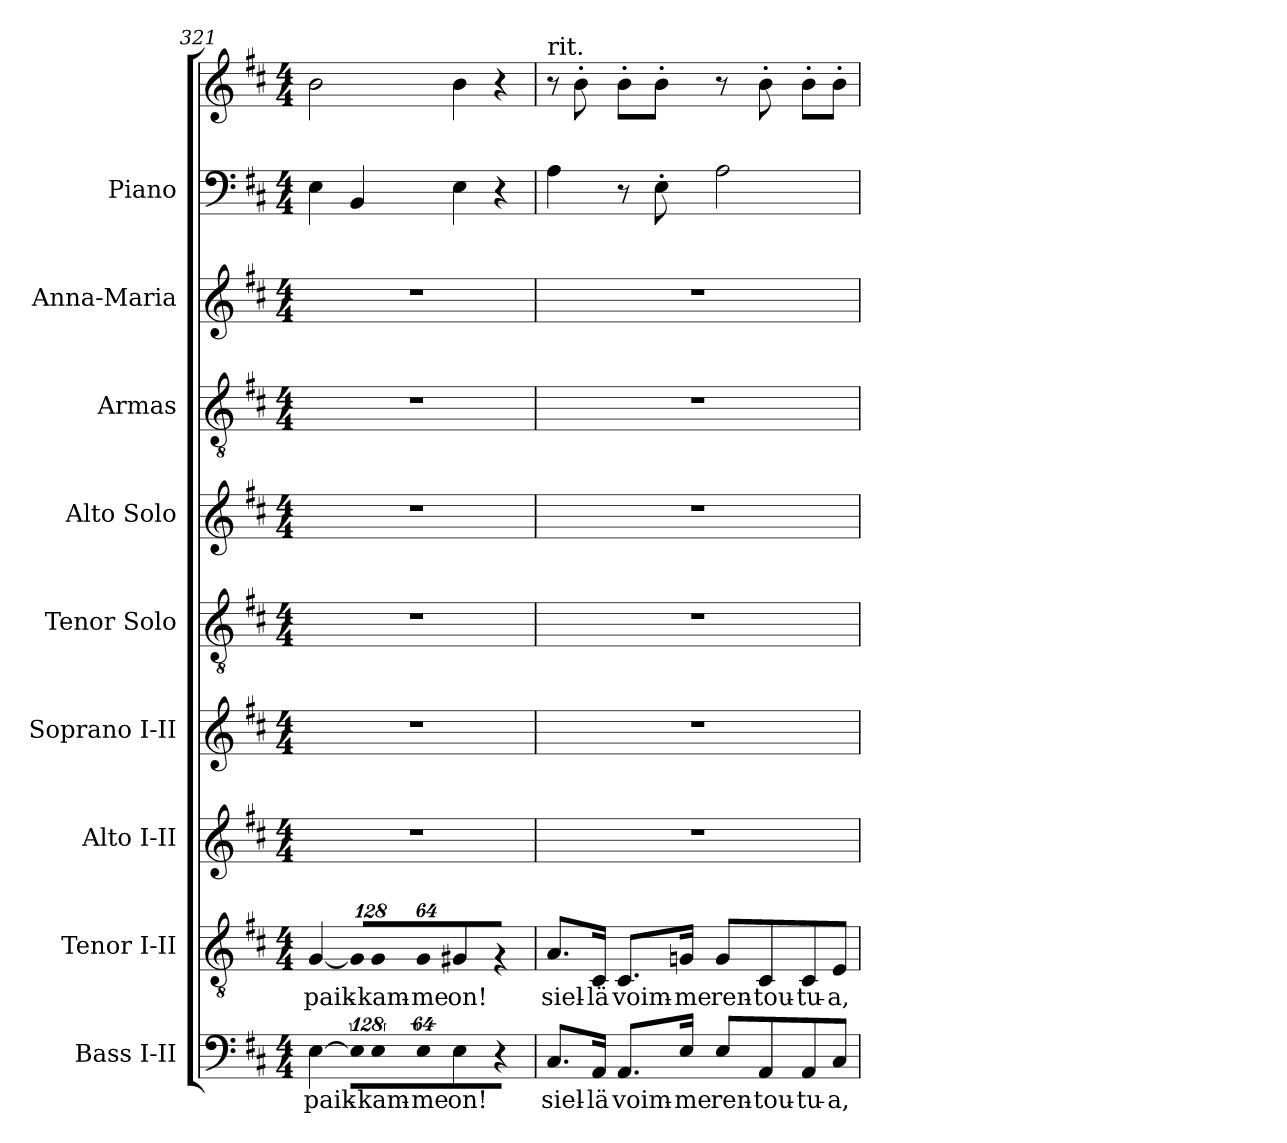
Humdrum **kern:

**kern	**text	**kern	**text	**kern	**kern	**kern	**kern	**kern	**kern	**kern	**kern
*part9	*part9	*part8	*part8	*part7	*part6	*part5	*part4	*part3	*part2	*part1	*part1
*staff10	*staff10	*staff9	*staff9	*staff8	*staff7	*staff6	*staff5	*staff4	*staff3	*staff2	*staff1
*I"Bass I-II	*	*I"Tenor I-II	*	*I"Alto I-II	*I"Soprano I-II	*I"Tenor Solo	*I"Alto Solo	*I"Armas	*I"Anna-Maria	*I"Piano	*
*I'B.	*	*I'T.	*	*I'A.	*I'S.	*I'T. Solo	*I'A. Solo	*I'Armas	*I'A-M	*I'Pno.	*
*clefF4	*	*clefGv2	*	*clefG2	*clefG2	*clefGv2	*clefG2	*clefGv2	*clefG2	*clefF4	*clefG2
*	*	*ITrd7c12	*	*	*	*ITrd7c12	*	*ITrd7c12	*	*	*
*k[f#c#]	*	*k[f#c#]	*	*k[f#c#]	*k[f#c#]	*k[f#c#]	*k[f#c#]	*k[f#c#]	*k[f#c#]	*k[f#c#]	*k[f#c#]
*D:	*	*D:	*	*D:	*D:	*D:	*D:	*D:	*D:	*D:	*D:
*M4/4	*	*M4/4	*	*M4/4	*M4/4	*M4/4	*M4/4	*M4/4	*M4/4	*M4/4	*M4/4
=321	=321	=321	=321	=321	=321	=321	=321	=321	=321	=321	=321
!	!LO:LY:b:color=#000000	!	!	!	!	!	!	!	!	!	!
!	!	!	!LO:LY:b:color=#000000	!	!	!	!	!	!	!	!
[>4Ei\	-paik-	[<4GGi/	-paik-	1r	1r	1r	1r	1r	1r	4Ei\	2bi\
!LO:N:vis=8	!	!	!	!	!	!	!	!	!	!	!
*	*	*Xbrackettup	*	*	*	*	*	*	*	*	*
!	!	!LO:N:vis=8	!	!	!	!	!	!	!	!	!
1024%85Ei\L]	.	1024%85GGi/L]	.	.	.	.	.	.	.	4BBi/	.
!LO:N:vis=8	!	!	!	!	!	!	!	!	!	!	!
!	!LO:LY:b:color=#000000	!LO:N:vis=8	!	!	!	!	!	!	!	!	!
!	!	!	!LO:LY:b:color=#000000	!	!	!	!	!	!	!	!
1024%85Ei\	-kam-	1024%85GGi/	-kam-	.	.	.	.	.	.	.	.
!LO:N:vis=8	!	!	!	!	!	!	!	!	!	!	!
!	!LO:LY:b:color=#000000	!LO:N:vis=8	!	!	!	!	!	!	!	!	!
!	!	!	!LO:LY:b:color=#000000	!	!	!	!	!	!	!	!
512%43Ei\J	-me	512%43GGi/J	-me	.	.	.	.	.	.	.	.
!	!LO:LY:b:color=#000000	!	!	!	!	!	!	!	!	!	!
!	!	!	!LO:LY:b:color=#000000	!	!	!	!	!	!	!	!
4Ei\	on!	4GG#Xi/	on!	.	.	.	.	.	.	4Ei\	4bi\
4r	.	4r	.	.	.	.	.	.	.	4r	4r
=322	=322	=322	=322	=322	=322	=322	=322	=322	=322	=322	=322
!	!LO:LY:b:color=#000000	!	!	!	!	!	!	!	!	!	!
!	!	!	!	!	!	!	!	!	!	!	!LO:TX:t=rit.
!	!	!	!LO:LY:b:color=#000000	!	!	!	!	!	!	!	!
8.C#i/L	siel-	8.AAi/L	siel-	1r	1r	1r	1r	1r	1r	4Ai\	8r
.	.	.	.	.	.	.	.	.	.	.	8b'i\
!	!LO:LY:b:color=#000000	!	!	!	!	!	!	!	!	!	!
!	!	!	!LO:LY:b:color=#000000	!	!	!	!	!	!	!	!
16AAi/Jk	-lä	16CC#i/Jk	-lä	.	.	.	.	.	.	.	.
!	!LO:LY:b:color=#000000	!	!	!	!	!	!	!	!	!	!
!	!	!	!LO:LY:b:color=#000000	!	!	!	!	!	!	!	!
8.AAi/L	voim-	8.CC#i/L	voim-	.	.	.	.	.	.	8r	8b'i\L
.	.	.	.	.	.	.	.	.	.	8E'i\	8b'i\J
!	!LO:LY:b:color=#000000	!	!	!	!	!	!	!	!	!	!
!	!	!	!LO:LY:b:color=#000000	!	!	!	!	!	!	!	!
16Ei/Jk	-me	16GGni/Jk	-me	.	.	.	.	.	.	.	.
!	!LO:LY:b:color=#000000	!	!	!	!	!	!	!	!	!	!
!	!	!	!LO:LY:b:color=#000000	!	!	!	!	!	!	!	!
8Ei/L	ren-	8GGi/L	ren-	.	.	.	.	.	.	2Ai\	8r
!	!LO:LY:b:color=#000000	!	!	!	!	!	!	!	!	!	!
!	!	!	!LO:LY:b:color=#000000	!	!	!	!	!	!	!	!
8AAi/	-tou-	8CC#i/	-tou-	.	.	.	.	.	.	.	8b'i\
!	!LO:LY:b:color=#000000	!	!	!	!	!	!	!	!	!	!
!	!	!	!LO:LY:b:color=#000000	!	!	!	!	!	!	!	!
8AAi/	-tu-	8CC#i/	-tu-	.	.	.	.	.	.	.	8b'i\L
!	!LO:LY:b:color=#000000	!	!	!	!	!	!	!	!	!	!
!	!	!	!LO:LY:b:color=#000000	!	!	!	!	!	!	!	!
8C#i/J	-a,	8EEi/J	-a,	.	.	.	.	.	.	.	8b'i\J
=	=	=	=	=	=	=	=	=	=	=	=
*-	*-	*-	*-	*-	*-	*-	*-	*-	*-	*-	*-
